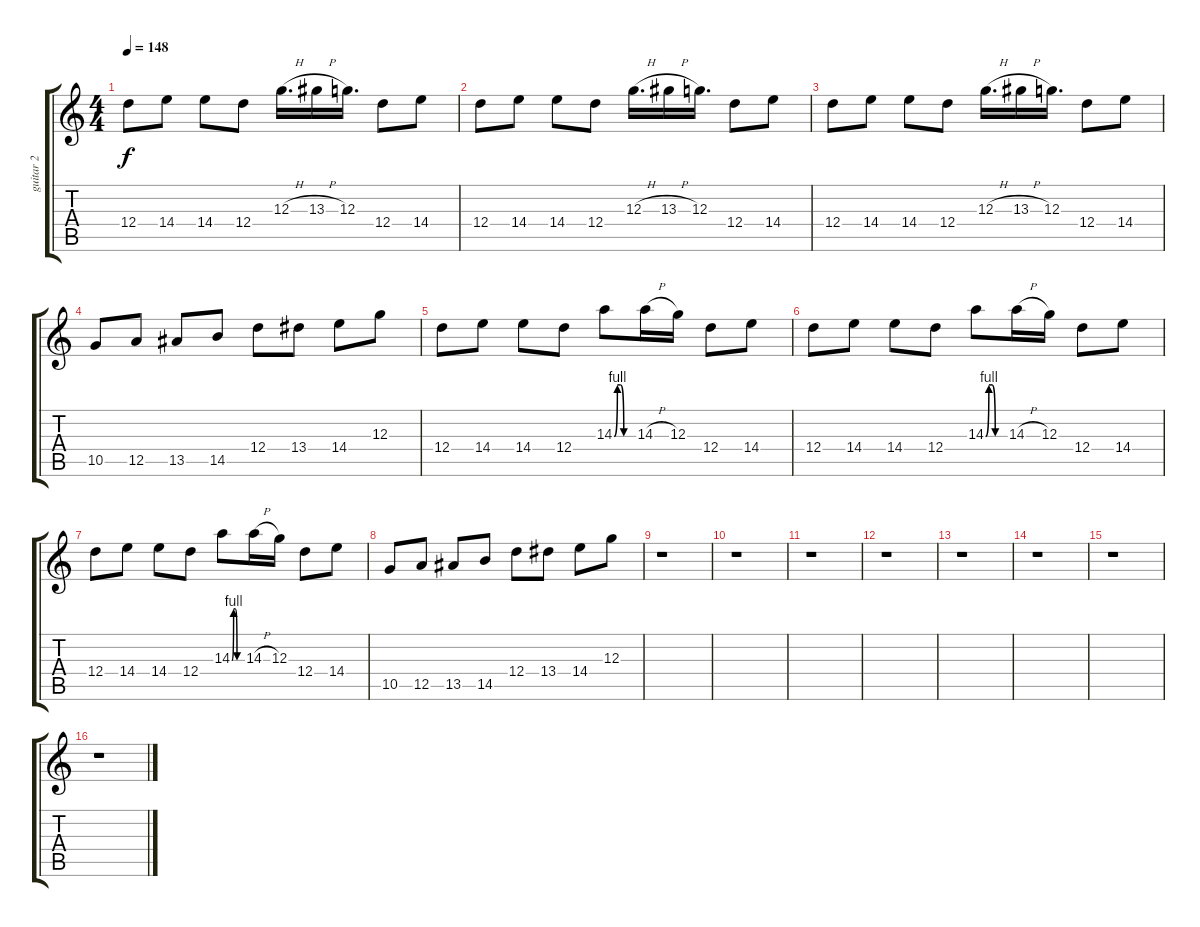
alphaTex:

\track ("guitar 2" "guitar 2") {instrument distortionguitar}
\staff {score tabs}
\tuning (E4 B3 G3 D3 A2 E2) {hide}
\ts (4 4)
\tempo 148
\clef g2
\ks c
12.4.8{dy f} 14.4.8 14.4.8 12.4.8 12.3{h}.16{d} 13.3{h}.16 12.3.16{d} 12.4.8 14.4.8 |
12.4.8 14.4.8 14.4.8 12.4.8 12.3{h}.16{d} 13.3{h}.16 12.3.16{d} 12.4.8 14.4.8 |
12.4.8 14.4.8 14.4.8 12.4.8 12.3{h}.16{d} 13.3{h}.16 12.3.16{d} 12.4.8 14.4.8 |
10.5.8 12.5.8 13.5.8 14.5.8 12.4.8 13.4.8 14.4.8 12.3.8 |
12.4.8 14.4.8 14.4.8 12.4.8 14.3{be (custom 0 0 10 4 20 4 30 0 60 0)}.8 14.3{h}.16 12.3.16 12.4.8 14.4.8 |
12.4.8 14.4.8 14.4.8 12.4.8 14.3{be (custom 0 0 10 4 20 4 30 0 60 0)}.8 14.3{h}.16 12.3.16 12.4.8 14.4.8 |
12.4.8 14.4.8 14.4.8 12.4.8 14.3{be (custom 0 0 10 4 20 4 30 0 60 0)}.8 14.3{h}.16 12.3.16 12.4.8 14.4.8 |
10.5.8 12.5.8 13.5.8 14.5.8 12.4.8 13.4.8 14.4.8 12.3.8 |
r.1 |
r.1 |
r.1 |
r.1 |
r.1 |
r.1 |
r.1 |
r.1
